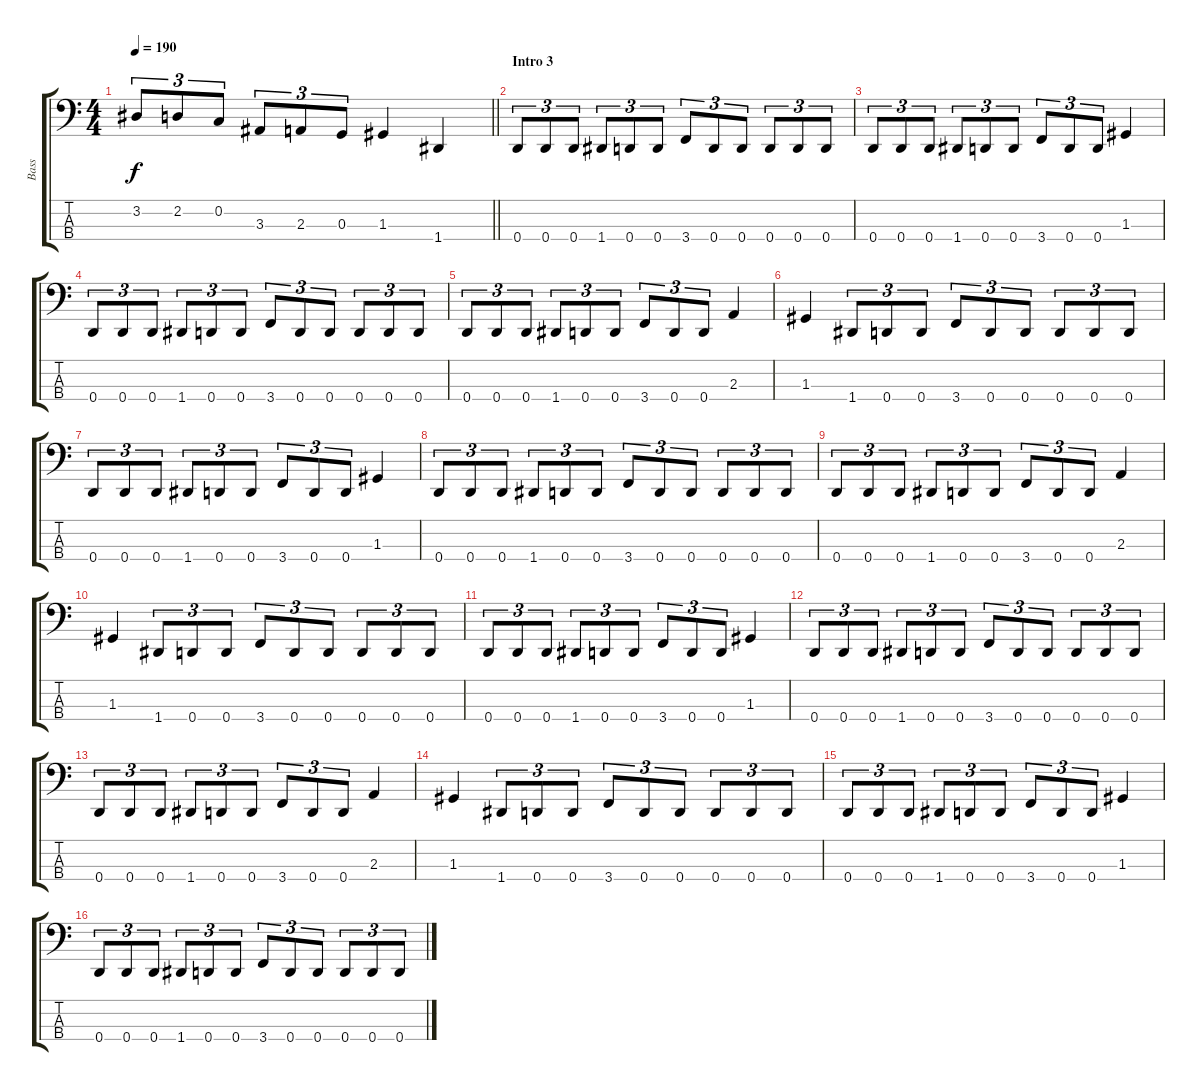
\track ("Bass" "Bass") {instrument electricbassfinger}
\staff {score tabs}
\tuning (F2 C2 G1 D1) {hide}
\ts (4 4)
\tempo 190
\clef f4
\barLineRight lightlight
\ks c
3.2.8{tu (3 2) dy f} 2.2.8{tu (3 2)} 0.2.8{tu (3 2)} 3.3.8{tu (3 2)} 2.3.8{tu (3 2)} 0.3.8{tu (3 2)} 1.3.4 1.4.4 |
\section ("" "Intro 3")
0.4.8{tu (3 2)} 0.4.8{tu (3 2)} 0.4.8{tu (3 2)} 1.4.8{tu (3 2)} 0.4.8{tu (3 2)} 0.4.8{tu (3 2)} 3.4.8{tu (3 2)} 0.4.8{tu (3 2)} 0.4.8{tu (3 2)} 0.4.8{tu (3 2)} 0.4.8{tu (3 2)} 0.4.8{tu (3 2)} |
0.4.8{tu (3 2)} 0.4.8{tu (3 2)} 0.4.8{tu (3 2)} 1.4.8{tu (3 2)} 0.4.8{tu (3 2)} 0.4.8{tu (3 2)} 3.4.8{tu (3 2)} 0.4.8{tu (3 2)} 0.4.8{tu (3 2)} 1.3.4 |
0.4.8{tu (3 2)} 0.4.8{tu (3 2)} 0.4.8{tu (3 2)} 1.4.8{tu (3 2)} 0.4.8{tu (3 2)} 0.4.8{tu (3 2)} 3.4.8{tu (3 2)} 0.4.8{tu (3 2)} 0.4.8{tu (3 2)} 0.4.8{tu (3 2)} 0.4.8{tu (3 2)} 0.4.8{tu (3 2)} |
0.4.8{tu (3 2)} 0.4.8{tu (3 2)} 0.4.8{tu (3 2)} 1.4.8{tu (3 2)} 0.4.8{tu (3 2)} 0.4.8{tu (3 2)} 3.4.8{tu (3 2)} 0.4.8{tu (3 2)} 0.4.8{tu (3 2)} 2.3.4 |
1.3.4 1.4.8{tu (3 2)} 0.4.8{tu (3 2)} 0.4.8{tu (3 2)} 3.4.8{tu (3 2)} 0.4.8{tu (3 2)} 0.4.8{tu (3 2)} 0.4.8{tu (3 2)} 0.4.8{tu (3 2)} 0.4.8{tu (3 2)} |
0.4.8{tu (3 2)} 0.4.8{tu (3 2)} 0.4.8{tu (3 2)} 1.4.8{tu (3 2)} 0.4.8{tu (3 2)} 0.4.8{tu (3 2)} 3.4.8{tu (3 2)} 0.4.8{tu (3 2)} 0.4.8{tu (3 2)} 1.3.4 |
0.4.8{tu (3 2)} 0.4.8{tu (3 2)} 0.4.8{tu (3 2)} 1.4.8{tu (3 2)} 0.4.8{tu (3 2)} 0.4.8{tu (3 2)} 3.4.8{tu (3 2)} 0.4.8{tu (3 2)} 0.4.8{tu (3 2)} 0.4.8{tu (3 2)} 0.4.8{tu (3 2)} 0.4.8{tu (3 2)} |
0.4.8{tu (3 2)} 0.4.8{tu (3 2)} 0.4.8{tu (3 2)} 1.4.8{tu (3 2)} 0.4.8{tu (3 2)} 0.4.8{tu (3 2)} 3.4.8{tu (3 2)} 0.4.8{tu (3 2)} 0.4.8{tu (3 2)} 2.3.4 |
1.3.4 1.4.8{tu (3 2)} 0.4.8{tu (3 2)} 0.4.8{tu (3 2)} 3.4.8{tu (3 2)} 0.4.8{tu (3 2)} 0.4.8{tu (3 2)} 0.4.8{tu (3 2)} 0.4.8{tu (3 2)} 0.4.8{tu (3 2)} |
0.4.8{tu (3 2)} 0.4.8{tu (3 2)} 0.4.8{tu (3 2)} 1.4.8{tu (3 2)} 0.4.8{tu (3 2)} 0.4.8{tu (3 2)} 3.4.8{tu (3 2)} 0.4.8{tu (3 2)} 0.4.8{tu (3 2)} 1.3.4 |
0.4.8{tu (3 2)} 0.4.8{tu (3 2)} 0.4.8{tu (3 2)} 1.4.8{tu (3 2)} 0.4.8{tu (3 2)} 0.4.8{tu (3 2)} 3.4.8{tu (3 2)} 0.4.8{tu (3 2)} 0.4.8{tu (3 2)} 0.4.8{tu (3 2)} 0.4.8{tu (3 2)} 0.4.8{tu (3 2)} |
0.4.8{tu (3 2)} 0.4.8{tu (3 2)} 0.4.8{tu (3 2)} 1.4.8{tu (3 2)} 0.4.8{tu (3 2)} 0.4.8{tu (3 2)} 3.4.8{tu (3 2)} 0.4.8{tu (3 2)} 0.4.8{tu (3 2)} 2.3.4 |
1.3.4 1.4.8{tu (3 2)} 0.4.8{tu (3 2)} 0.4.8{tu (3 2)} 3.4.8{tu (3 2)} 0.4.8{tu (3 2)} 0.4.8{tu (3 2)} 0.4.8{tu (3 2)} 0.4.8{tu (3 2)} 0.4.8{tu (3 2)} |
0.4.8{tu (3 2)} 0.4.8{tu (3 2)} 0.4.8{tu (3 2)} 1.4.8{tu (3 2)} 0.4.8{tu (3 2)} 0.4.8{tu (3 2)} 3.4.8{tu (3 2)} 0.4.8{tu (3 2)} 0.4.8{tu (3 2)} 1.3.4 |
0.4.8{tu (3 2)} 0.4.8{tu (3 2)} 0.4.8{tu (3 2)} 1.4.8{tu (3 2)} 0.4.8{tu (3 2)} 0.4.8{tu (3 2)} 3.4.8{tu (3 2)} 0.4.8{tu (3 2)} 0.4.8{tu (3 2)} 0.4.8{tu (3 2)} 0.4.8{tu (3 2)} 0.4.8{tu (3 2)}
